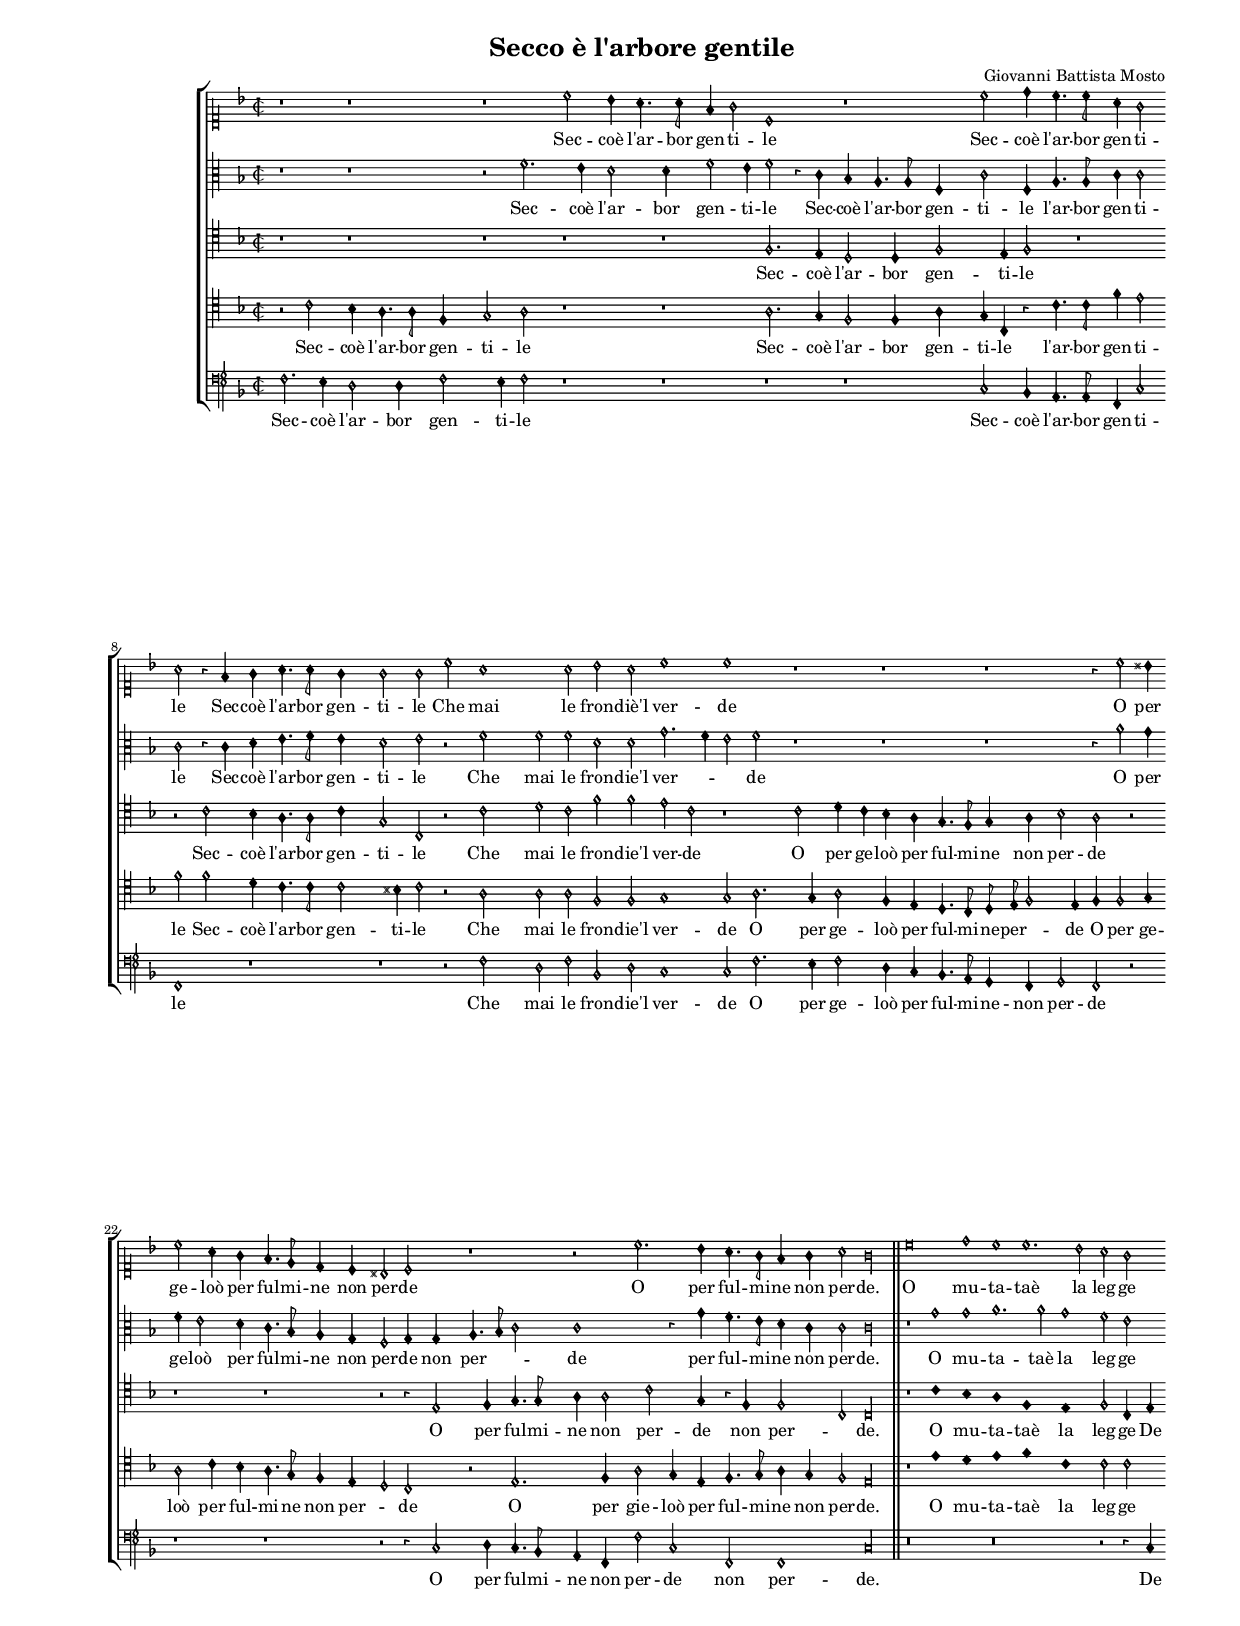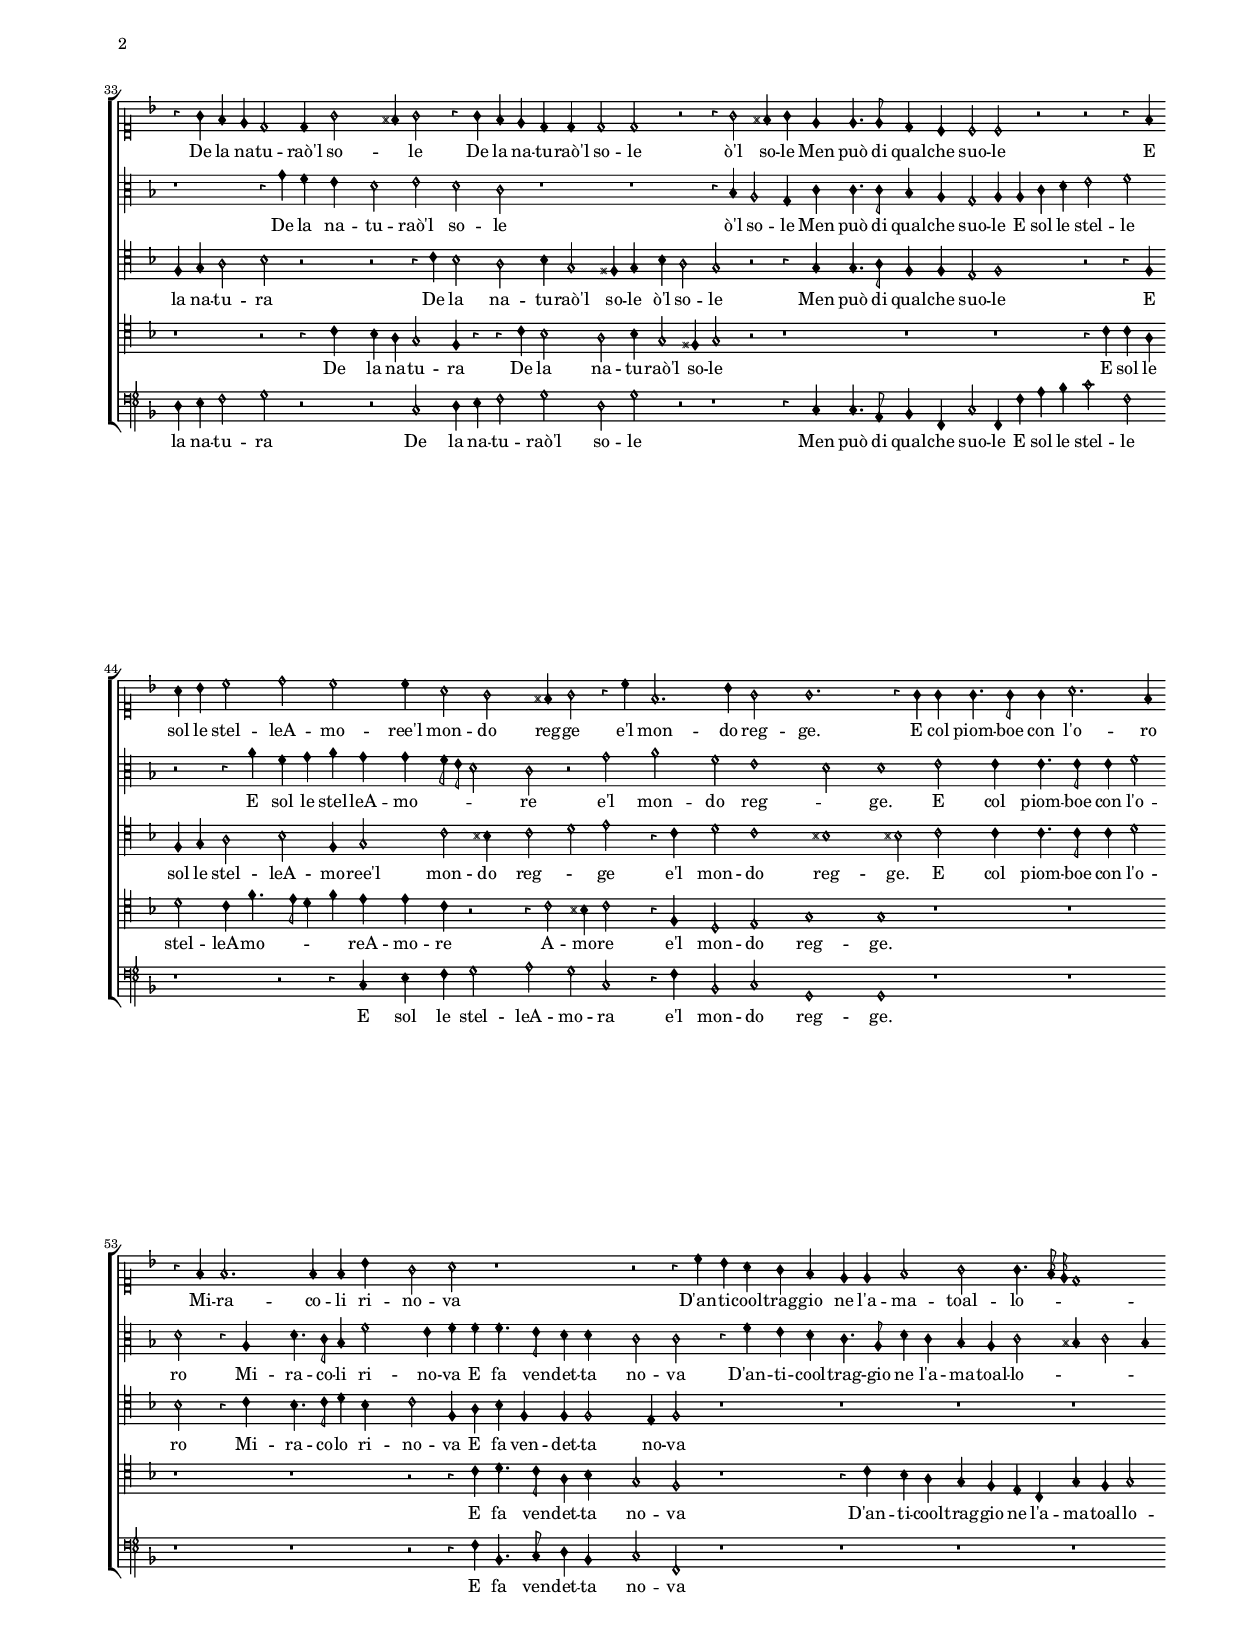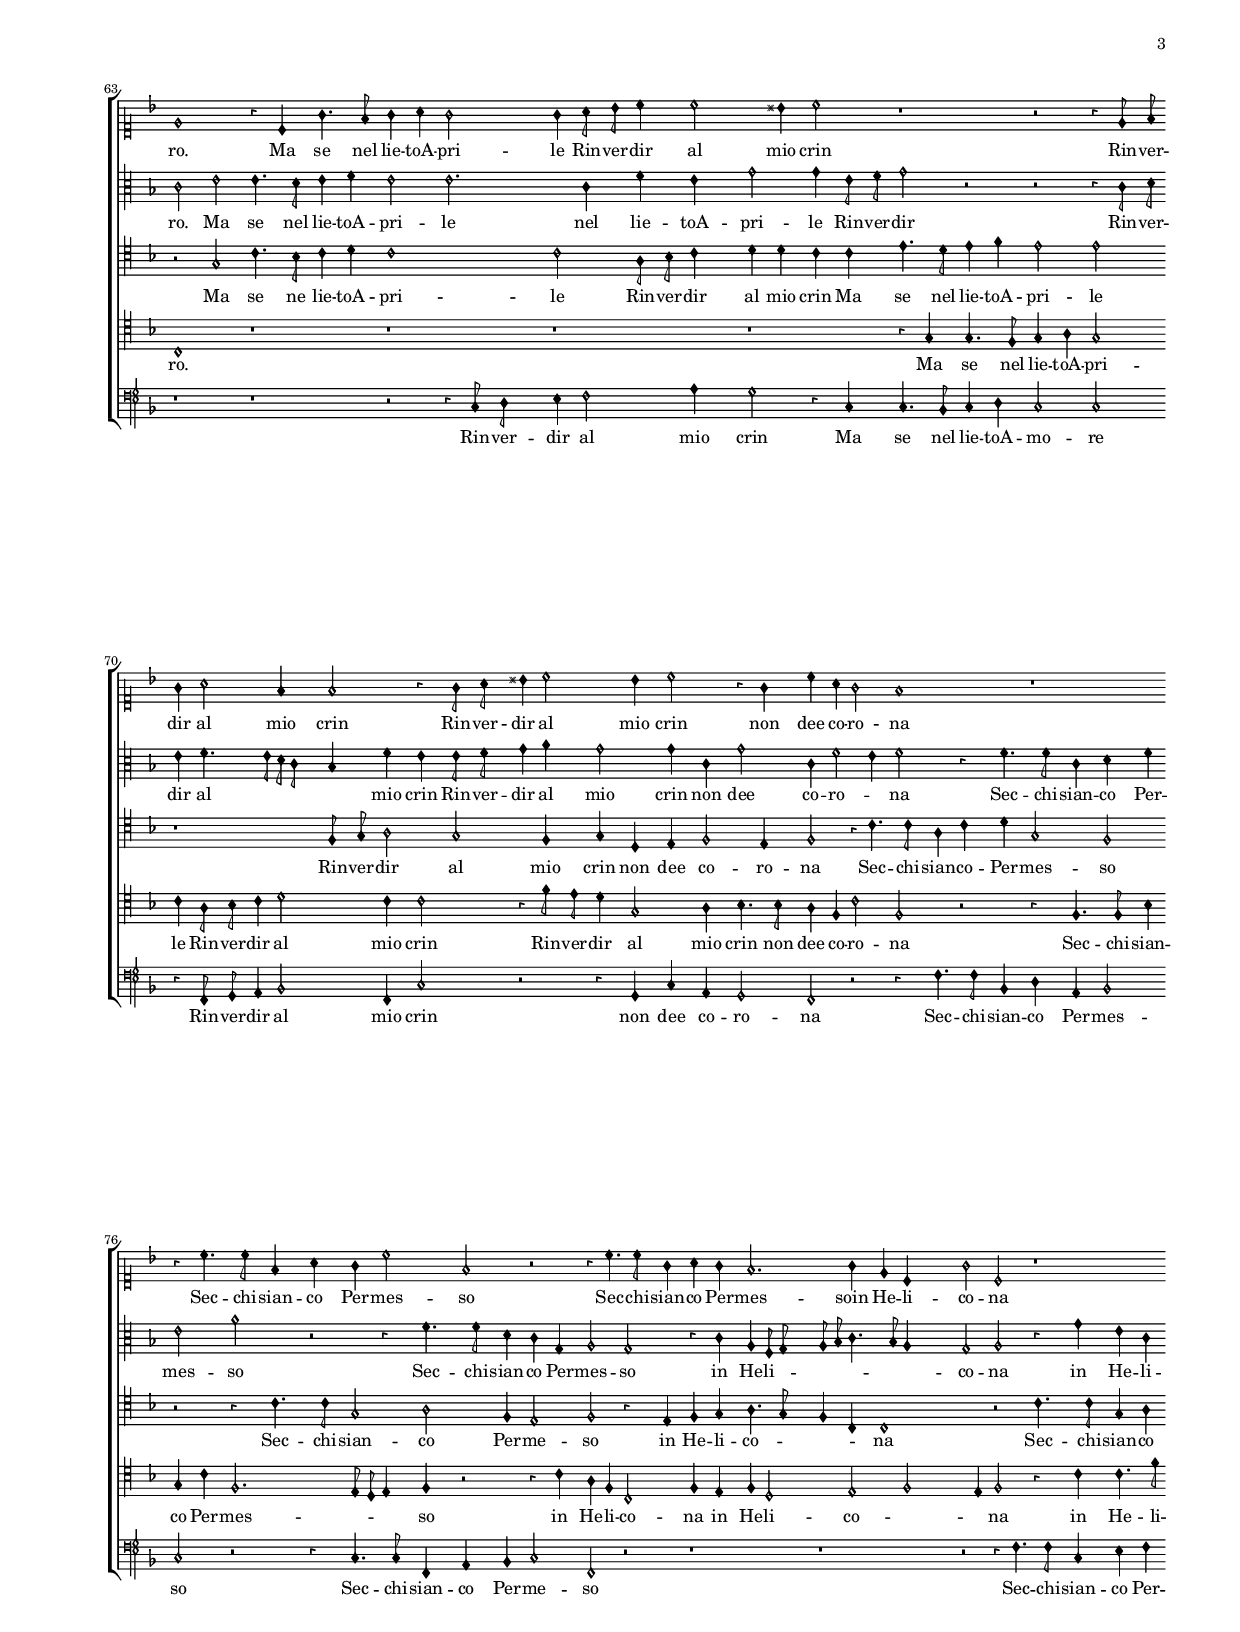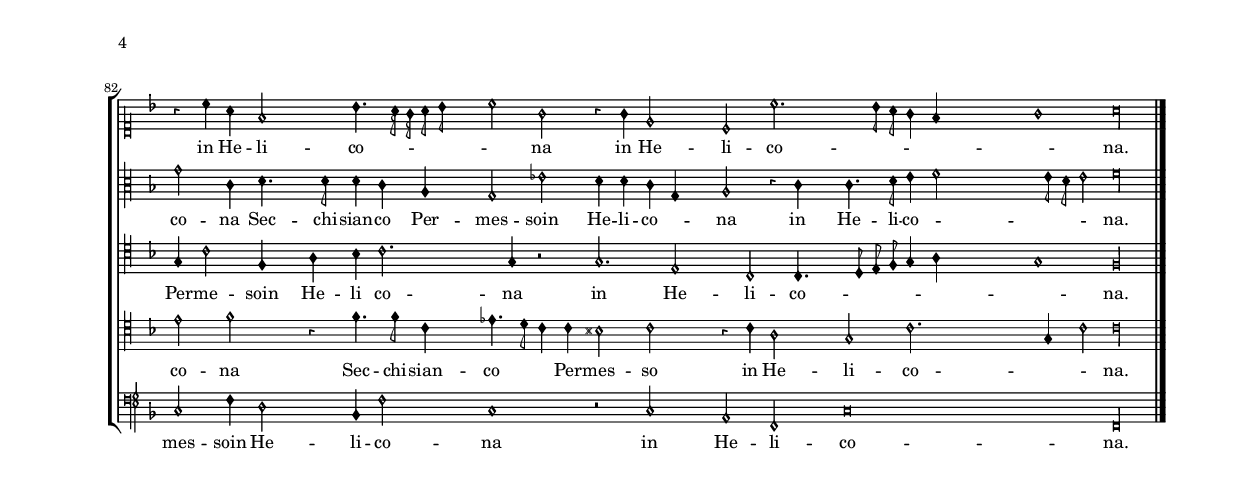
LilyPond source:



\version "2.12.0"







#(set-default-paper-size "a4")



\paper {
 top-system-spacing #'basic-distance = #10
  system-system-spacing #'basic-distance = #35
  last-bottom-spacing #'basic-distance = #10


  line-width    = 177.348\mm

  left-margin   = 19.9965\mm

  top-margin    = 12.656\mm

  bottom-margin = 12.656\mm

  %%indent = 0 \mm
 
  %%set to ##t if your score is less than one page:
 
  ragged-last-bottom = ##t
 
  ragged-bottom = ##f 
  %% system-separator-markup = \slashSeparator 
  
}



\header {

    title = "Secco è l'arbore gentile"

    composer = "Giovanni Battista Mosto"
    
}





AvoiceAA = \relative c'{

    \set Score.defaultBarType = "empty"
 \override Staff.TimeSignature #'style = #'mensural
\override Staff.Accidental #'glyph-name-alist = #alteration-mensural-glyph-name-alist
\override Stem #'flag-style = #'mensural
\override Stem #'thickness = #1.0
   \override Voice.NoteHead #'style = #'petrucci
\override Voice.Rest #'style = #'neomensural
\override Score.SpacingSpanner #'spacing-increment = #1.0 % tight spacing     
%% esto se usa para omitir el corchete   override Score.SystemStartBracket #'transparent = ##t
       \clef "petrucci-c1"
   
 
    \key f \major 
    
 
    \time 2/2 
\autoBeamOff

   r1  | %
\cadenzaOn
   r1 s4 
\cadenzaOff
   | % 2 
\cadenzaOn
   r1 s4 
\cadenzaOff
  | % 3
\cadenzaOn
 
    c'2 bes4 a4. 
   \cadenzaOff
   | % 4
 
   s8 a f4 g2      | % 5
 
   c,1          | % 6
 
\set Score.currentBarNumber = #7
\cadenzaOn
   r1 s4 
   \cadenzaOff
  | % 
 
\cadenzaOn
   c'2 d4 c4.  
    \cadenzaOff
    | % 8
 
   s8 c a4 g2      | % 9
 
   a r4 f      | % 10
 
\cadenzaOn
   g a4. a8 g4   s4 
   \cadenzaOff
    | % 11
 
   g2 g          | % 12
 
\set Score.currentBarNumber = #13
\cadenzaOn
   c a1 
     \cadenzaOff
    | % 13
 
   s2 a      | % 14
 
   bes a      | % 15
 
   c1      | % 16
 
\cadenzaOn
   c  s4 
     \cadenzaOff
    | % 17
 
   r1  | % 
 
   r1      | % 19 
\set Score.currentBarNumber = #20
   r1 | % 20
   r4 c2 bis4      | % 21
  
  c2 a4 g      | % 22
 
   f4. e8 d4 c      | % 23
 
\cadenzaOn
   bis2 c   s4 
    \cadenzaOff
   | % 24
  
\cadenzaOn
  r1 s4 
  \cadenzaOff
        | % 

\cadenzaOn
\set Score.currentBarNumber = #26
    r2 c'2.  
  \cadenzaOff
    | % 26
  
  s4 bes a4. g8      | % 27
 
   f4 g a2     | % 28
 
   g\longa   \bar "||"  | % 29
  \override Staff.BarLine #'transparent = ##f
\cadenzaOn
  c\breve d1  
    \cadenzaOff
    | % 30
  \override Staff.BarLine #'transparent = ##t
\cadenzaOn
  c c1. bes2   
   \cadenzaOff
    | % 31

    a2 g          | % 32
 
\set Score.currentBarNumber = #33
   r4 g f e      | % 33
 
\cadenzaOn
   d2 d4 g2  
    \cadenzaOff
  | % 34
 
   s4 fis g2      | % 35
 
   r4 g f e      | % 36
 
   d d d2      | % 37
  
  d r          | % 38
 
\set Score.currentBarNumber = #39
   r4 g2 fis4      | % 39
 
   g e e4. e8      | % 40
 
   d4 c c2      | % 41
 
   c r      | % 42

    r r4 f      | % 43
 
\cadenzaOn
   a bes c2 s8  
  \cadenzaOff
         | % 44
 
\set Score.currentBarNumber = #45
\cadenzaOn
   d2 c  s4 
   \cadenzaOff
    | % 45
 
\cadenzaOn
   c4 a2 g2  
    \cadenzaOff
  | % 46
 
   s4 fis g2      | % 47
 
\cadenzaOn
   r4 c f,2. 
     \cadenzaOff
   | % 48
 
\cadenzaOn
   s4 bes g2  s2 
    \cadenzaOff
    | % 49
 
\cadenzaOn
  g1. 
    \cadenzaOff
          | % 50
  
\set Score.currentBarNumber = #51
  s2 r4 g      | % 51
 
\cadenzaOn
   g g4. g8 g4  s8 
     \cadenzaOff
    | % 52
 
   a2. f4      | % 53
 
 \cadenzaOn
  r f f2. 
     \cadenzaOff
    | % 54
  
\cadenzaOn
  s4 f f bes s4 
     \cadenzaOff
     | % 55
 
   g2 a          | % 56
 
\set Score.currentBarNumber = #57
\cadenzaOn
   r1  s4 
   \cadenzaOff
   | % 
  
  r2 r4 c      | % 58
  
  bes a g f      | % 59

    e e f2      | % 60
  
  g g4. f16 e      | % 61

    d1          | % 62
 
\set Score.currentBarNumber = #63
   e      | % 63
 
   r4 c g'4. f8      | % 64
 
\cadenzaOn
   g4 a g2  s4 
  \cadenzaOff
      | % 65
 
\cadenzaOn
   g4 a8 bes c4 c2   
   \cadenzaOff
     | % 66

    s4 bis c2      | % 67
 
   r1      | % 
 
\set Score.currentBarNumber = #69
   r2 r4 e,8 f      | % 69
 
\cadenzaOn
   g4 a2 f4 s4 
   \cadenzaOff
      | % 70
 
\cadenzaOn
   f2 r4 g8 a   s4 
  \cadenzaOff
    | % 71
 
\cadenzaOn
   bis4 c2  bis4  s4 
   \cadenzaOff
      | % 72
 
   c2 r4 g      | % 73
 
\cadenzaOn
   c a g2 s8 
  \cadenzaOff
           | % 74
 
\set Score.currentBarNumber = #75
\cadenzaOn
   f1   s8 
   \cadenzaOff
   | % 75
 
   r1  | % 
 
\cadenzaOn
   r4 c'4. c8 f,4  s4 
     \cadenzaOff
  | % 77
 
 \cadenzaOn
  a g c2  s4  
    \cadenzaOff
  | % 78
 
   f,2 r      | % 79
 
   r4 c'4. c8 g4          | % 80
 
\set Score.currentBarNumber = #81
\cadenzaOn
   a g f2.  
   \cadenzaOff
    | % 81
 
\cadenzaOn
   s4 g e c  s2 
     \cadenzaOff
  | % 82
  
\cadenzaOn
  g'2 c,  s8 
      \cadenzaOff
   | % 83
  
  r1  | % 
  
\cadenzaOn
  r4 c' a f2 
       \cadenzaOff
      | % 85
 
\cadenzaOn
   s4 bes4. a16 g a8 bes  s4 
    \cadenzaOff
         | % 86
 
\set Score.currentBarNumber = #87
   c2 g      | % 87
 
\cadenzaOn
   r4 g e2  s4 
    \cadenzaOff
    | % 88
  
\cadenzaOn
  c2 c'2.  
     \cadenzaOff
   | % 89
  
  \cadenzaOn
  s4 bes8 a g4 f   s1  
      \cadenzaOff
   | % 90
 
   g1    | % 91
 
   a\longa \bar "|." 
\override Staff.BarLine #'transparent = ##f

}% end of last bar in partorvoice

 





AvoiceBA = \relative c{

  \override Staff.TimeSignature #'style = #'mensural
\override Staff.Accidental #'glyph-name-alist = #alteration-mensural-glyph-name-alist
\override Stem #'flag-style = #'mensural
\override Stem #'thickness = #1.0
   \override Voice.NoteHead #'style = #'petrucci
\override Voice.Rest #'style = #'neomensural  
\override Score.SpacingSpanner #'spacing-increment = #1.0 % tight spacing     
  \clef "petrucci-c3"
 
    \key f \major 
    

    \time 2/2 
\autoBeamOff


    r1  | % 

\cadenzaOn
    r1 s4 
\cadenzaOff
   | % 2  
\cadenzaOn
  r2 f'2.   
  \cadenzaOff
   | % 3
  
\cadenzaOn
  s4 e d2  s8 
     \cadenzaOff
  | % 4
  
  d4 f2 e4      | % 5
 
   f2 r4 c      | % 6
  
\cadenzaOn
  bes a4. a8 f4  s4 
     \cadenzaOff
    | % 7
 
\cadenzaOn
   c'2 f,4 a4. 
      \cadenzaOff
    | % 8
 
   s8 a c4 c2      | % 9
 
   c r4 c      | % 10
 
\cadenzaOn
   d e4. f8 e4   s4 
     \cadenzaOff
   | % 11

    d2 e      | % 12
 
\cadenzaOn
   r f  s2 
    \cadenzaOff
    | % 13
 
   f f      | % 14
 
   d d      | % 15
 
   g2. f4      | % 16
  
\cadenzaOn
  e2 f   s4 
   \cadenzaOff
    | % 17
 
   r1  | % 

   r1 | % 19 
   r1 | % 20
    r4 a2 g4      | % 21
 
   f e2 d4      | % 22
 
   c4. bes8 a4 g      | % 23
 
\cadenzaOn
   f2 g4 g  s4 
   \cadenzaOff
   | % 24
 
\cadenzaOn
   a4. bes8 c2  s4 
    \cadenzaOff
   | % 25
  
\cadenzaOn
  c1  s4 
    \cadenzaOff
   | % 26
 
   r4 g' f4. e8      | % 27
 
   d4 c c2     | % 28
 
   c\longa  \bar "||"     | % 29
 \override Staff.BarLine #'transparent = ##f
\cadenzaOn
  r1 g' g   
   \cadenzaOff
   | % 30
  \override Staff.BarLine #'transparent = ##t
\cadenzaOn
  a1. a2 g1  
    \cadenzaOff
   | % 31
 
   f2 e      | % 32
  
  r1  | % 
 
\cadenzaOn
   r4 g f e  s4 
    \cadenzaOff
    | % 34

    d2 e      | % 35
 
   d c      | % 36
 
   r1  | %
   r1 | % 38
 
    r4 bes a2      | % 39
 
   g4 c c4. c8      | % 40
 
   bes4 a g2      | % 41
 
   a4 a c d      | % 42
 
   e2 f      | % 43
 
\cadenzaOn
   r r4 a  s8 
    \cadenzaOff
    | % 44
  
\cadenzaOn
  f4 g a g  s4 
    \cadenzaOff
    | % 45
 
\cadenzaOn
   g f8 e d2   s4 
   \cadenzaOff
   | % 46
 
   c2 r      | % 47
 
\cadenzaOn
   g' a   s4 
   \cadenzaOff
  | % 48
 
\cadenzaOn
   f2 e1 
     \cadenzaOff
   | % 49
 
\cadenzaOn
   s2 d  s2 
     \cadenzaOff
   | % 50
 
   d1      | % 51
 
\cadenzaOn
   e2 e4 e4.   
     \cadenzaOff
  | % 52
 
   s8 e e4 f2      | % 53
 
\cadenzaOn
   d r4 a  s4 
   \cadenzaOff
    | % 54
 
\cadenzaOn
   d4. c8 bes4 f'2  
   \cadenzaOff
     | % 55
 
   s4 e f f      | % 56
 
 \cadenzaOn
  f4. e8 d4 d   s4 
    \cadenzaOff
   | % 57
 
   c2 c      | % 58
 
   r4 f e d      | % 59
  
  c4. a8 d4 c      | % 60
 
   bes a c2      | % 61
 
   bis4 c2  bis4      | % 62
 
   c2 e      | % 63
 
   e4. d8 e4 f      | % 64

\cadenzaOn
    e2 e2.  
   \cadenzaOff
     | % 65
 
\cadenzaOn
   s4 c f e   s4 
  \cadenzaOff
     | % 66
 
   g2 g4 e8 f      | % 67
  
  g2 r      | % 68
  
  r r4 c,8 d      | % 69
 
\cadenzaOn
   e4 f4. e8 d c  s4 
   \cadenzaOff
     | % 70
 
\cadenzaOn
   bes4 f' e e8 f   s4 
    \cadenzaOff
   | % 71
 
\cadenzaOn
   g4 a g2   s4 
    \cadenzaOff
   | % 72
 
   g4 c, g'2      | % 73

 \cadenzaOn
   c,4 f2 e4  s8 
     \cadenzaOff
    | % 74
  
\cadenzaOn
  f2 r4 f4. 
      \cadenzaOff
     | % 75
 
   s8 f c4 d f      | % 76
 
 \cadenzaOn
  e2 a  s4  
     \cadenzaOff
   | % 77
  
\cadenzaOn
  r2 r4 f4. s8   
     \cadenzaOff
    | % 78
 
   s8 f d4 c g      | % 79

    a2 g      | % 80
  
\cadenzaOn
  r4 c a f8 g  s4   
    \cadenzaOff
  | % 81

\cadenzaOn
    a8 bes c4. bes8 a4  s2 
    \cadenzaOff
   | % 82
 
\cadenzaOn
   g2 a   s8 
    \cadenzaOff
    | % 83
  
  r4 g' e c      | % 84
  
\cadenzaOn
  g'2 c,4 d4. s8  
     \cadenzaOff
    | % 85

\cadenzaOn
    s8 d d4 c a  s4 
    \cadenzaOff
    | % 86
 
   g2 ees'      | % 87
 
\cadenzaOn
   d4 d c g   s4 
     \cadenzaOff
    | % 88
 
\cadenzaOn
   a2 r4 c  s4 
    \cadenzaOff
     | % 89
 
 \cadenzaOn
   c4. d8 e4 f2 s2.  
      \cadenzaOff
     | % 90
  
  s4 e8 d e2     | % 91
 
   f\longa  \bar "|." 
\override Staff.BarLine #'transparent = ##f
}% end of last bar in partorvoice

 






AvoiceCA = \relative c{

\override Staff.TimeSignature #'style = #'mensural
\override Staff.Accidental #'glyph-name-alist = #alteration-mensural-glyph-name-alist
\override Stem #'flag-style = #'mensural
\override Stem #'thickness = #1.0
   \override Voice.NoteHead #'style = #'petrucci
\override Voice.Rest #'style = #'neomensural
\override Score.SpacingSpanner #'spacing-increment = #1.0 % tight spacing     
    \clef "petrucci-c4"
    
 
   \key f \major 
    

    \time 2/2 

\autoBeamOff

    r1  | % 
\cadenzaOn
    r1 s4 
\cadenzaOff
    | % 2 
\cadenzaOn
    r1 s4 
\cadenzaOff
   | % 3 
\cadenzaOn
    r1 s8 
\cadenzaOff
   | % 4 
    r1 | % 5 
   f2. e4      | % 6
  
\cadenzaOn
  d2 d4 f2  
 \cadenzaOff
     | % 7
 
\cadenzaOn
   s4 e f2 s8 
   \cadenzaOff
     | % 8
  
  r1  | % 
 
   r2 c'      | % 10
 
\cadenzaOn
   bes4 a4. a8 c4  s4 
    \cadenzaOff
   | % 11
 
   g2 c,      | % 12
 
\cadenzaOn
   r c'  s2 
      \cadenzaOff
  | % 13
 
   d c      | % 14
  
  f f      | % 15
 
   e c      | % 16
 
\cadenzaOn
   r1 s4 
   \cadenzaOff
   | % 
 
   c2 d4 c      | % 18
  
  bes a g4. f8      | % 19
  
  g4 a bes2      | % 20

    a r      | % 21

   r1  | % 
   r1 | % 23
\cadenzaOn
    r2 r4 e2  
    \cadenzaOff
   | % 24
 
\cadenzaOn
   s4 f g4. g8  s4 
   \cadenzaOff
     | % 25
  
\cadenzaOn
  a4 a2 c2  
   \cadenzaOff
     | % 26
 
   s4 g r f      | % 27
  
  f2 c      | % 28
 
   c\longa  \bar "||"      | % 29
 \override Staff.BarLine #'transparent = ##f
  \override Voice.NoteHead #'style = #'harmonic-black
\cadenzaOn
  r1 c' bes     
  \cadenzaOff
   | % 30
 \override Staff.BarLine #'transparent = ##t
\cadenzaOn
  a f e  
  \cadenzaOff
    | % 31
 
 \override Voice.NoteHead #'style = #'petrucci
   f2 c4 e      | % 32

    f g a2      | % 33
 
 \cadenzaOn
  bes r  s4 
   \cadenzaOff
   | % 34
  
  r2 r4 c      | % 35
 
   bes2 a      | % 36
 
   bes4 g2 fis4      | % 37
  
  g bes a2      | % 38
 
   g r      | % 39
 
   r4 g g4. a8      | % 40
  
  f4 f e2      | % 41
 
   f1      | % 42
 
   r2 r4 f      | % 43
 
\cadenzaOn
   f g a2   s8  
 \cadenzaOff
   | % 44
  
\cadenzaOn
  bes2 f4 g2  
   \cadenzaOff
     | % 45
 
\cadenzaOn
   s4 c2 bis4 s4 
  \cadenzaOff
      | % 46
 
   c2 d      | % 47
 
\cadenzaOn
   e r4 c  s4 
   \cadenzaOff
      | % 48
  
\cadenzaOn
  d2 c1  
   \cadenzaOff
     | % 49
 
\cadenzaOn
   s2 bis1   
    \cadenzaOff
   | % 50
  
  s2 bis!      | % 51
 
\cadenzaOn
   c c4 c4. 
     \cadenzaOff
    | % 52
 
   s8 c c4 d2      | % 53

\cadenzaOn
    bes r4 c   s4 
   \cadenzaOff
    | % 54
 
\cadenzaOn
   bes4. c8 d4 bes  s4 
   \cadenzaOff
     | % 55
 
   c2 f,4 a      | % 56
 
\cadenzaOn
   bes f f f2 
   \cadenzaOff
    | % 57
 
   s4 e f2      | % 58
 
   r1  | % 
   r1 | % 60 
   r1 | % 61 
   r1 | % 62
    r2 g      | % 63
 
   c4. bes8 c4 d      | % 64
 
\cadenzaOn
   c1   s4 
  \cadenzaOff
    | % 65
 
\cadenzaOn
   c2 a8 bes c4  s4 
    \cadenzaOff
    | % 66
 
   d d c c      | % 67
  
  e4. d8 e4 f      | % 68
 
   e2 e      | % 69

\cadenzaOn
    r1 s4 
   \cadenzaOff
    | % 
 
\cadenzaOn
   f,8 g a2 g2  
   \cadenzaOff
     | % 71
 
\cadenzaOn
   s4 f g d  s4 
     \cadenzaOff
   | % 72
 
   e f2 e4      | % 73

\cadenzaOn
    f2 r4 c'4.  
    \cadenzaOff
     | % 74
 
\cadenzaOn
   s8 c a4 c d   s8 
   \cadenzaOff
    | % 75

    g,2 f      | % 76
 
\cadenzaOn
   r r4 c'4. s8  
     \cadenzaOff
    | % 77
  
\cadenzaOn
  s8 c g2 a2 
     \cadenzaOff
     | % 78
 
   s4 f e2      | % 79
 
   f r4 e      | % 80
 
 \cadenzaOn
  f g a4. g8  s4 
      \cadenzaOff
     | % 81
 
\cadenzaOn
   f4 c c1 
    \cadenzaOff
     | % 82

\cadenzaOn
    s2 r  s8 
    \cadenzaOff
    | % 83
  
  c'4. c8 g4 a      | % 84

\cadenzaOn
    g c2 f,4   s4 
   \cadenzaOff
    | % 85
 
 \cadenzaOn
  a bes c2.   
   \cadenzaOff
    | % 86
 
   s4 g r2      | % 87
  
\cadenzaOn
  g2. e2  
    \cadenzaOff
    | % 88
  
\cadenzaOn
  s4 c2 c4. s8  
    \cadenzaOff
     | % 89
 
 \cadenzaOn
   s8 d e f g4 a   s1  
     \cadenzaOff
   | % 90
 
   g1    | % 91
 
   f\longa \bar "|." 
\override Staff.BarLine #'transparent = ##f
}% end of last bar in partorvoice

 






AvoiceDA = \relative c{

     \override Staff.TimeSignature #'style = #'mensural
\override Staff.Accidental #'glyph-name-alist = #alteration-mensural-glyph-name-alist
\override Stem #'flag-style = #'mensural
\override Stem #'thickness = #1.0
   \override Voice.NoteHead #'style = #'petrucci
\override Voice.Rest #'style = #'neomensural
\override Score.SpacingSpanner #'spacing-increment = #1.0 % tight spacing     
    \clef "petrucci-c4"

    \key f \major 
    

    \time 2/2 
 
\autoBeamOff

   r2 c'      | % 1
  
\cadenzaOn
  bes4 a4. a8 f4  s4 
\cadenzaOff
      | % 2
 
\cadenzaOn
   g2 a  s4 
  \cadenzaOff
    | % 3
  
\cadenzaOn
  r1 s8 
  \cadenzaOff
  | % 

  r1 | % 5
    a2. g4      | % 6
 
\cadenzaOn
   f2 f4 a  s4 
    \cadenzaOff
   | % 7
  
\cadenzaOn
  g c, r c'4.  
    \cadenzaOff
   | % 8
  
  s8 c f4 e2      | % 9
 
   f f      | % 10

\cadenzaOn
    d4 c4. c8 c2 
     \cadenzaOff
    | % 11
 
  s4 bis c2      | % 12
 
 \cadenzaOn
  r a    s2 
   \cadenzaOff
   | % 13
 
   a a      | % 14
 
   f f      | % 15

    g1      | % 16
 
\cadenzaOn
   g2 a2.  
    \cadenzaOff
   | % 17
  
  s4 g a2      | % 18
  
  f4 e d4. c8      | % 19
 
   d e f2 e4      | % 20
  
  f f2 g4      | % 21
 
   a2 c4 bes      | % 22
  
  a4. g8 f4 e      | % 23
 
\cadenzaOn
   d2 c   s4 
   \cadenzaOff
  | % 24
  
\cadenzaOn
  r2 e2.   
    \cadenzaOff
  | % 25
 
\cadenzaOn
   s4 f a2  s4 
    \cadenzaOff
    | % 26
 
   g4 e f4. g8      | % 27
 
   a4 g f2     | % 28
 
   e\longa  \bar "||"      | % 29
 \override Staff.BarLine #'transparent = ##f
  \override Voice.NoteHead #'style = #'harmonic-black
\cadenzaOn
  r1 e' d   
    \cadenzaOff
   | % 30
 \override Staff.BarLine #'transparent = ##t
\cadenzaOn
   e f c     
   \cadenzaOff
   | % 31
  
  \override Voice.NoteHead #'style = #'petrucci
  c2 c      | % 32
 
   r1  | % 

\cadenzaOn
    r2 r4 c  s4   
  \cadenzaOff
   | % 34
 
   bes a g2      | % 35
 
   f4 r r c'      | % 36
 
   bes2 a      | % 37
  
  bes4 g2 fis4      | % 38
  
  g2 r      | % 39
   
 r1  | % 
 
 r1 | % 41 
 r1 | % 42
   r4 c c a      | % 43
 
\cadenzaOn
   d2 c4 f4.  
  \cadenzaOff
    | % 44
  
\cadenzaOn
  s8 e d4 f e  s4 
   \cadenzaOff
    | % 45
 
\cadenzaOn
   e c r2  s4 
    \cadenzaOff
     | % 46
  
  r4 c2 bis4      | % 47
  
\cadenzaOn
  c2 r4 f, s4 
   \cadenzaOff
     | % 48
 
\cadenzaOn
   d2 e   s2 
   \cadenzaOff
    | % 49

\cadenzaOn
    g1   s2 
  \cadenzaOff
    | % 50
 
   g1      | % 51
 
\cadenzaOn
   r1 s8 
  \cadenzaOff
   | % 

   r1 | % 53 
\cadenzaOn
   r1 s4 
  \cadenzaOff
   | % 54 
\cadenzaOn
   r1 s4 
 \cadenzaOff
  | % 55 
   r2 r4 c      | % 56
 
\cadenzaOn 
   d4. c8 a4 bes  s4 
   \cadenzaOff
   | % 57
  
  g2 f      | % 58
 
   r1  | % 
 
   r4 c' bes a      | % 60
  
  g f e c      | % 61
  
  g' f g2      | % 62
 
   c,1      | % 63
 
   r1  | % 
 
\cadenzaOn 
   r1 s4 
  \cadenzaOff
   | % 65 
\cadenzaOn 
   r1 s4 
  \cadenzaOff
  | % 66
   r1 | % 67
   r4 g' g4. f8      | % 68
 
   g4 a g2      | % 69
 
\cadenzaOn 
   c4 a8 bes c4 d2   
  \cadenzaOff
    | % 70
 
\cadenzaOn 
   s4 c c2   s4 
  \cadenzaOff
    | % 71
 
\cadenzaOn 
   r4 f8 e d4 g,2 
    \cadenzaOff
     | % 72
 
   s4 a bes4. bes8      | % 73
 
\cadenzaOn 
   a4 f c'2   s8  
  \cadenzaOff
   | % 74

\cadenzaOn 
    f,2 r s8 
     \cadenzaOff
    | % 75
 
   r4 f4. f8 bes4      | % 76

\cadenzaOn 
    g c f,2.   
    \cadenzaOff
    | % 77
 
\cadenzaOn 
   s4 e8 d e4 f   s4 
     \cadenzaOff
   | % 78
 
   r2 r4 c'      | % 79
  
  a f c2      | % 80
 
 \cadenzaOn 
  f4 e f d2  
   \cadenzaOff
     | % 81
  
\cadenzaOn 
  s4 e2 f2 s4   
   \cadenzaOff
   | % 82
 
\cadenzaOn 
   s4 e f2  s8 
    \cadenzaOff
    | % 83
 
   r4 c' c4. f8      | % 84
 
\cadenzaOn 
   e2 f  s4 
     \cadenzaOff
    | % 85
 
\cadenzaOn 
   r4 f4. f8 c4   s4 
   \cadenzaOff
     | % 86

    ees4. d8 c4 c      | % 87
 
\cadenzaOn 
   bis2 c   s4 
   \cadenzaOff
    | % 88
 
\cadenzaOn 
   r4 c a2  s4  
  \cadenzaOff
    | % 89
 
 \cadenzaOn
   g2 c2. s2.  
  \cadenzaOff
       | % 90
 
   s4 g c2     | % 91
 
   c\longa \bar "|." 
\override Staff.BarLine #'transparent = ##f
}% end of last bar in partorvoice

 






AvoiceEA = \relative c{

  \override Staff.TimeSignature #'style = #'mensural
\override Staff.Accidental #'glyph-name-alist = #alteration-mensural-glyph-name-alist
\override Stem #'flag-style = #'mensural
\override Stem #'thickness = #1.0
   \override Voice.NoteHead #'style = #'petrucci
\override Voice.Rest #'style = #'neomensural
\override Score.SpacingSpanner #'spacing-increment = #1.0 % tight spacing 
      \clef "petrucci-f4"   
 
    \key f \major 
    

    \time 2/2 
  
\autoBeamOff

  f2. e4      | % 1
  
\cadenzaOn
  d2 d4 f2 
\cadenzaOff
       | % 2
  
\cadenzaOn
  s4 e f2  s4 
  \cadenzaOff
    | % 3
  
\cadenzaOn
  r1 s8 
 \cadenzaOff
   | % 
 
  r1 | % 5 
  r1 | % 6 
\cadenzaOn
  r1 s4 
 \cadenzaOff
   | % 7
\cadenzaOn
   c2 bes4 a4. 
  \cadenzaOff
      | % 8
 
   s8 a f4 c'2      | % 9
  
  f,1      | % 10
 
\cadenzaOn
   r1 s4 
 \cadenzaOff
   | % 
   r1 | % 12
\cadenzaOn
    r2 f'  s2 
  \cadenzaOff
    | % 13
  
  d f      | % 14
  
  bes, d      | % 15
 
   c1      | % 16
 
 \cadenzaOn
  c2 f2.  
    \cadenzaOff
    | % 17
 
   s4 e f2      | % 18
 
   d4 c bes4. a8      | % 19
 
   g4 f g2      | % 20
 
   f r      | % 21
 
   r1  | %
   r1 | % 23
\cadenzaOn
 
    r2 r4 c'2  
    \cadenzaOff
   | % 24
  
\cadenzaOn
  s4 d c4. bes8   s4 
   \cadenzaOff
    | % 25
 
\cadenzaOn
   a4 f f'2  s4  
  \cadenzaOff
    | % 26
 
   c2 f,      | % 27
 
   f1     | % 28
 
   c'\longa  \bar "||"   | % 29
 \override Staff.BarLine #'transparent = ##f
\cadenzaOn
   r\breve  s1
  \cadenzaOff
   | % 
\override Staff.BarLine #'transparent = ##t
\cadenzaOn
   r\breve s1 
 \cadenzaOff
| % 31
    r2 r4 c      | % 32
 
   d e f2      | % 33
 
\cadenzaOn
   g r  s4  
   \cadenzaOff
   | % 34
 
   r2 c,      | % 35
 
   d4 e f2      | % 36
 
   g d      | % 37
  
  g r      | % 38
 
   r1  | % 

    r4 c, c4. a8      | % 40
  
  bes4 f c'2      | % 41
 
   f,4 f' a bes      | % 42

    c2 f,      | % 43
  
\cadenzaOn
  r1 s8 
  \cadenzaOff
   | % 
 
\cadenzaOn
   r2 r4 c    s4 
   \cadenzaOff
  | % 45
 
\cadenzaOn
   e f g2   s4  
  \cadenzaOff
  | % 46

    a2 g      | % 47
 
\cadenzaOn
   c, r4 f  s4 
    \cadenzaOff
   | % 48

\cadenzaOn
    bes,2 c  s2 
   \cadenzaOff
     | % 49
 
\cadenzaOn
   g1   s2  
 \cadenzaOff
   | % 50
 
   g1      | % 51
 
\cadenzaOn
   r1 s8 
 \cadenzaOff
  | % 
   r1 | % 53 
\cadenzaOn
   r1 s4 
 \cadenzaOff
  | % 54 
\cadenzaOn
   r1 s4 
 \cadenzaOff
  | % 55
    r2 r4 f'      | % 56
  
\cadenzaOn
  bes,4. c8 d4 bes   s4 
  \cadenzaOff
   | % 57
 
   c2 f,      | % 58
 
   r1  | % 
   r1 | % 60 
   r1 | % 61 
   r1 | % 62 
   r1 | % 63 
   r1 | % 64 
 
\cadenzaOn
   r2 r4 c'8 d  s4 
    \cadenzaOff
     | % 65
 
\cadenzaOn
   e4 f2 a4   s4 
      \cadenzaOff
   | % 66
  
  g2 r4 c,      | % 67

    c4. bes8 c4 d      | % 68
 
   c2 c      | % 69
 
\cadenzaOn
   r4 f,8 g a4 bes2 
     \cadenzaOff
     | % 70
 
\cadenzaOn
   s4 f c'2  s4  
      \cadenzaOff
    | % 71
 
\cadenzaOn
   r2 r4 g  s4 
       \cadenzaOff
    | % 72
 
   c a g2      | % 73
 
\cadenzaOn
   f r   s8 
    \cadenzaOff
    | % 74
 
\cadenzaOn
   r4 f'4. f8 bes,4   s8 
   \cadenzaOff
   | % 75
 
   d4 a bes2      | % 76
 
\cadenzaOn
   c r  s4 
   \cadenzaOff
    | % 77
 
\cadenzaOn
   r4 c4. c8 f,4   s4 
   \cadenzaOff
    | % 78
 
   a bes c2      | % 79
 
   f, r      | % 80

\cadenzaOn
    r1  s4 
  \cadenzaOff
  | % 
 
\cadenzaOn
    r1 s2 
 \cadenzaOff
  | % 82
\cadenzaOn
   r2 r4 f'4.    
 \cadenzaOff
   | % 83
 
   s8 f c4 e f      | % 84
 
\cadenzaOn
   c2 f4 d2 
  \cadenzaOff
     | % 85
  
\cadenzaOn
  s4 bes f'2  s4 
   \cadenzaOff
      | % 86
 
   c1      | % 87
 
\cadenzaOn
   r2 c  s4 
    \cadenzaOff
    | % 88
  
\cadenzaOn
  a2 f  s4 
    \cadenzaOff
    | % 89
 
 \cadenzaOn
   c'\breve  
    \cadenzaOff
      | % 90
 
   s1    | % 91

    f,\longa \bar "|." 
\override Staff.BarLine #'transparent = ##f
}% end of last bar in partorvoice





      ApartAverseA = \lyricmode { 

\set stanza = \skip4 Sec --  coè   l'ar  -- bor gen --
  ti -- le Sec --  coè   l'ar  -- bor gen -- ti -- le Sec --  coè   l'ar 
  -- bor gen -- ti -- le Che  mai      le fron --  diè'l  ver -- de O
  per ge --  loò  per ful -- mi -- ne non per -- de  O      per ful --
  mi -- ne non per --  de.  O mu -- ta --  taè  la leg -- ge De la na
  -- tu --  raò'l  so -- \skip4 le De la na -- tu --  raò'l  so -- le
   ò'l  so -- le Men  può  di qual -- che suo -- le E sol le stel --
  leA -- mo --  ree'l  mon --  do      reg -- ge  e'l  mon -- do reg
  --  ge.      E col piom -- boe con  l'o  -- ro Mi -- ra -- co -- li
  ri -- no -- va  D'an  -- ti -- cool -- trag -- gio ne  l'a  -- ma --
  toal -- lo -- \skip4 \skip4 \skip4 ro. Ma se nel lie -- toA -- pri -- le Rin -- ver
  -- dir  al      mio crin Rin -- ver -- dir al mio crin Rin -- ver -- dir al mio
  crin non dee co -- ro -- na Sec -- chi -- sian -- co Per -- mes --
  so Sec -- chi -- sian -- co Per -- mes -- soin He -- li -- co -- na
  in He -- li -- co -- \skip4 \skip4 \skip4 \skip4 \skip4 na in He -- li -- co --
  \skip4 \skip4 \skip4 \skip4 \skip4  na. 
}
      


ApartBverseA = \lyricmode { 
\set stanza = \skip4 Sec --  coè   l'ar  -- bor gen
  -- ti -- le Sec --  coè   l'ar  -- bor gen -- ti -- le  l'ar  -- bor gen
  -- ti -- le Sec --  coè   l'ar  -- bor gen -- ti -- le Che mai le
  fron --  die'l  ver -- \skip4 \skip4 de O per ge --  loò  per ful --
  mi -- ne non per -- de non per -- \skip4 \skip4 de per ful -- mi --
  ne non per --  de.  O mu -- ta --  taè  la leg -- ge De la na -- tu
  --  raò'l  so -- le  ò'l  so -- le Men  può  di qual -- che suo --
  le E sol le stel -- le E sol le stel -- leA -- mo -- \skip4 \skip4 \skip4
  re  e'l  mon -- do reg -- \skip4 ge. E col piom -- boe con  l'o  -- ro Mi
  -- ra -- co -- li ri -- no -- va E fa ven -- det -- ta no -- va
   D'an  -- ti -- cool -- trag -- gio ne  l'a  -- ma -- toal -- lo --
  \skip4 \skip4 \skip4 ro. Ma se nel lie -- toA -- pri --  le      nel
  lie -- toA -- pri -- le Rin -- ver -- dir Rin -- ver -- dir  al      \skip4 \skip4 \skip4 \skip4
  mio crin Rin -- ver -- dir al mio crin non dee co -- ro -- \skip4 na Sec
  -- chi -- sian -- co Per -- mes -- so Sec -- chi -- sian -- co Per -- mes -- so in
  He -- li -- \skip4 \skip4 \skip4 \skip4 \skip4 \skip4 co -- na in He -- li -- co
  -- na Sec -- chi -- sian -- co Per -- mes -- soin He -- li -- co -- \skip4
  na in He -- li -- co -- \skip4 \skip4 \skip4  \skip4 na. 
}
      


ApartCverseA = \lyricmode { 
\set stanza = \skip4 Sec --  coè   l'ar  -- bor
  gen -- ti -- le Sec --  coè   l'ar  -- bor gen -- ti -- le Che mai
  le fron --  die'l  ver -- de O per ge --  loò  per ful -- mi -- ne
  non per -- de  O      per ful -- mi -- ne non per -- de non per --
  \skip4  de.  O mu -- ta --  taè  la leg -- ge De la na -- tu -- ra
  De la na -- tu --  raò'l  so -- le  ò'l  so -- le Men  può  di qual
  -- che suo -- le E sol le stel -- leA -- mo --  ree'l      mon -- do
  reg -- \skip4 ge  e'l  mon --  do      reg -- ge. E col piom -- boe con
   l'o  -- ro Mi -- ra -- co -- lo ri -- no -- va E fa ven -- det --
   ta      no -- va Ma se ne lie -- toA -- pri -- le Rin -- ver -- dir al mio
  crin Ma se nel lie -- toA -- pri -- le Rin -- ver -- dir  al      mio crin
  non dee co -- ro -- na Sec -- chi -- sian -- co -- Per -- mes -- so Sec --
 chi -- sian --  co      Per -- me -- so in He -- li -- co -- \skip4 \skip4
  \skip4  na      Sec -- chi -- sian -- co Per -- me -- soin He -- li
  co -- na in He -- li -- co -- \skip4 \skip4 \skip4  \skip4 \skip4 \skip4 na. 
}
      


ApartDverseA = \lyricmode { 
\set stanza = \skip4 Sec  -- coè   l'ar  -- bor
  gen -- ti -- le Sec --  coè   l'ar  -- bor gen -- ti -- le  l'ar  --
 bor  gen -- ti -- le Sec --  coè   l'ar  -- bor gen -- ti -- le Che mai
  le fron --  die'l  ver -- de  O      per ge --  loò  per ful -- mi
  -- ne -- per -- \skip4 de O per ge --  loò  per ful -- mi -- ne non
  per -- \skip4 de  O      per gie --  loò  per ful -- mi -- ne non per --
   de.  O mu -- ta --  taè  la leg -- ge De la na -- tu -- ra De la na
  -- tu --  raò'l  so -- le E sol le stel -- leA -- mo -- \skip4
  \skip4 \skip4 reA -- mo -- re A -- mo -- re  e'l  mon -- do reg -- ge. E fa
  ven -- det -- ta no -- va  D'an  -- ti -- cool -- trag -- gio ne
   l'a  -- ma -- toal -- lo -- ro. Ma se nel lie -- toA -- pri -- le
  Rin -- ver -- dir  al      mio crin Rin -- ver -- dir  al      mio crin non dee co
  -- ro -- na Sec -- chi -- sian -- co Per -- mes -- \skip4 \skip4 \skip4 so
  in He -- li -- co -- na in He -- li -- co -- \skip4 \skip4  na in He
  -- li -- co -- na Sec -- chi -- sian --  co      \skip4 \skip4 Per --
  mes -- so in He -- li -- co -- \skip4 \skip4  na. 
}
      


ApartEverseA = \lyricmode { 
\set stanza =  \skip4 Sec --  coè   l'ar  -- bor
  gen -- ti -- le Sec --  coè   l'ar  -- bor gen -- ti -- le Che mai le
  fron --  die'l  ver -- de  O      per ge --  loò  per ful -- mi --
  ne -- non per -- de  O      per ful -- mi -- ne non per -- de non
  per --  de.  De la na -- tu -- ra De la na -- tu --  raò'l  so -- le
  Men  può  di qual -- che suo -- le E sol le stel -- le E sol le stel
  -- leA -- mo -- ra  e'l  mon -- do reg -- ge. E fa ven -- det -- ta
  no -- va Rin -- ver -- dir al mio crin Ma se nel lie -- toA -- mo -- re Rin -- ver
  -- dir  al      mio crin non dee co -- ro -- na Sec -- chi -- sian
  -- co Per -- mes -- so Sec -- chi -- sian -- co Per -- me -- so Sec
  -- chi -- sian -- co Per -- mes -- soin He -- li -- co -- na in He -- li --
  co --  na. 
}






\score {
 
    << 

        \context StaffGroup = G<<
 
            \context Staff = ApartA << 

                \context Voice = AvoiceAA \AvoiceAA

            >>

              \context Lyrics = ApartAverseA\lyricsto AvoiceAA  \ApartAverseA


            \context Staff = ApartB <<
 
                \context Voice = AvoiceBA \AvoiceBA

            >>


			   \context Lyrics = ApartBverseA\lyricsto AvoiceBA  \ApartBverseA

            \context Staff = ApartC <<
 
                \context Voice = AvoiceCA \AvoiceCA

            >>

			

			     \context Lyrics = ApartCverseA\lyricsto AvoiceCA  \ApartCverseA
 
 
           \context Staff = ApartD <<
 
                \context Voice = AvoiceDA \AvoiceDA
 
           >>


		        \context Lyrics = ApartDverseA\lyricsto AvoiceDA  \ApartDverseA

		   
            \context Staff = ApartE <<
 
                \context Voice = AvoiceEA \AvoiceEA

            >>


			    \context Lyrics = ApartEverseA\lyricsto AvoiceEA  \ApartEverseA


        >> %end of StaffGroupG


 
    
 \set Score.skipBars = ##t

          \set Score.markFormatter = #format-mark-box-letters %%boxed rehearsal-marks
 
      \override Score.TimeSignature #'style = #'() %%makes timesigs always numerical
 
     %% remove previous line to get cut-time/alla breve or common time 

      \set Score.pedalSustainStyle = #'mixed 

       %% make spanners comprise the note it end on, so that there is no doubt that this note is included.
 
      \override Score.TrillSpanner #'(bound-details right padding) = #-2
 
     \override Score.TextSpanner #'(bound-details right padding) = #-1
  
    %% Lilypond's normal textspanners are too weak:
  
      \override Score.TextSpanner #'dash-period = #1

      \override Score.TextSpanner #'dash-fraction = #0.5

      %% lilypond chordname font, like mscore jazzfont, is both far too big and extremely ugly (olagunde@start.no):

      \override Score.ChordName #'font-family = #'roman
 
      \override Score.ChordName #'font-size =#0 

      %% In my experience the normal thing in printed scores is maj7 and not the triangle. (olagunde):
 
     \set Score.majorSevenSymbol = \markup {maj7}

  >>

 

 %% Boosey and Hawkes, and Peters, have barlines spanning all staff-groups in a score,

  %% Eulenburg and Philharmonia, like Lilypond, have no barlines between staffgroups.

  %% If you want the Eulenburg/Lilypond style, comment out the following line:


  \layout {\context {\Score \override BarLine #'transparent = ##t}}

}%% end of score-block

 

#(set-global-staff-size 14)
